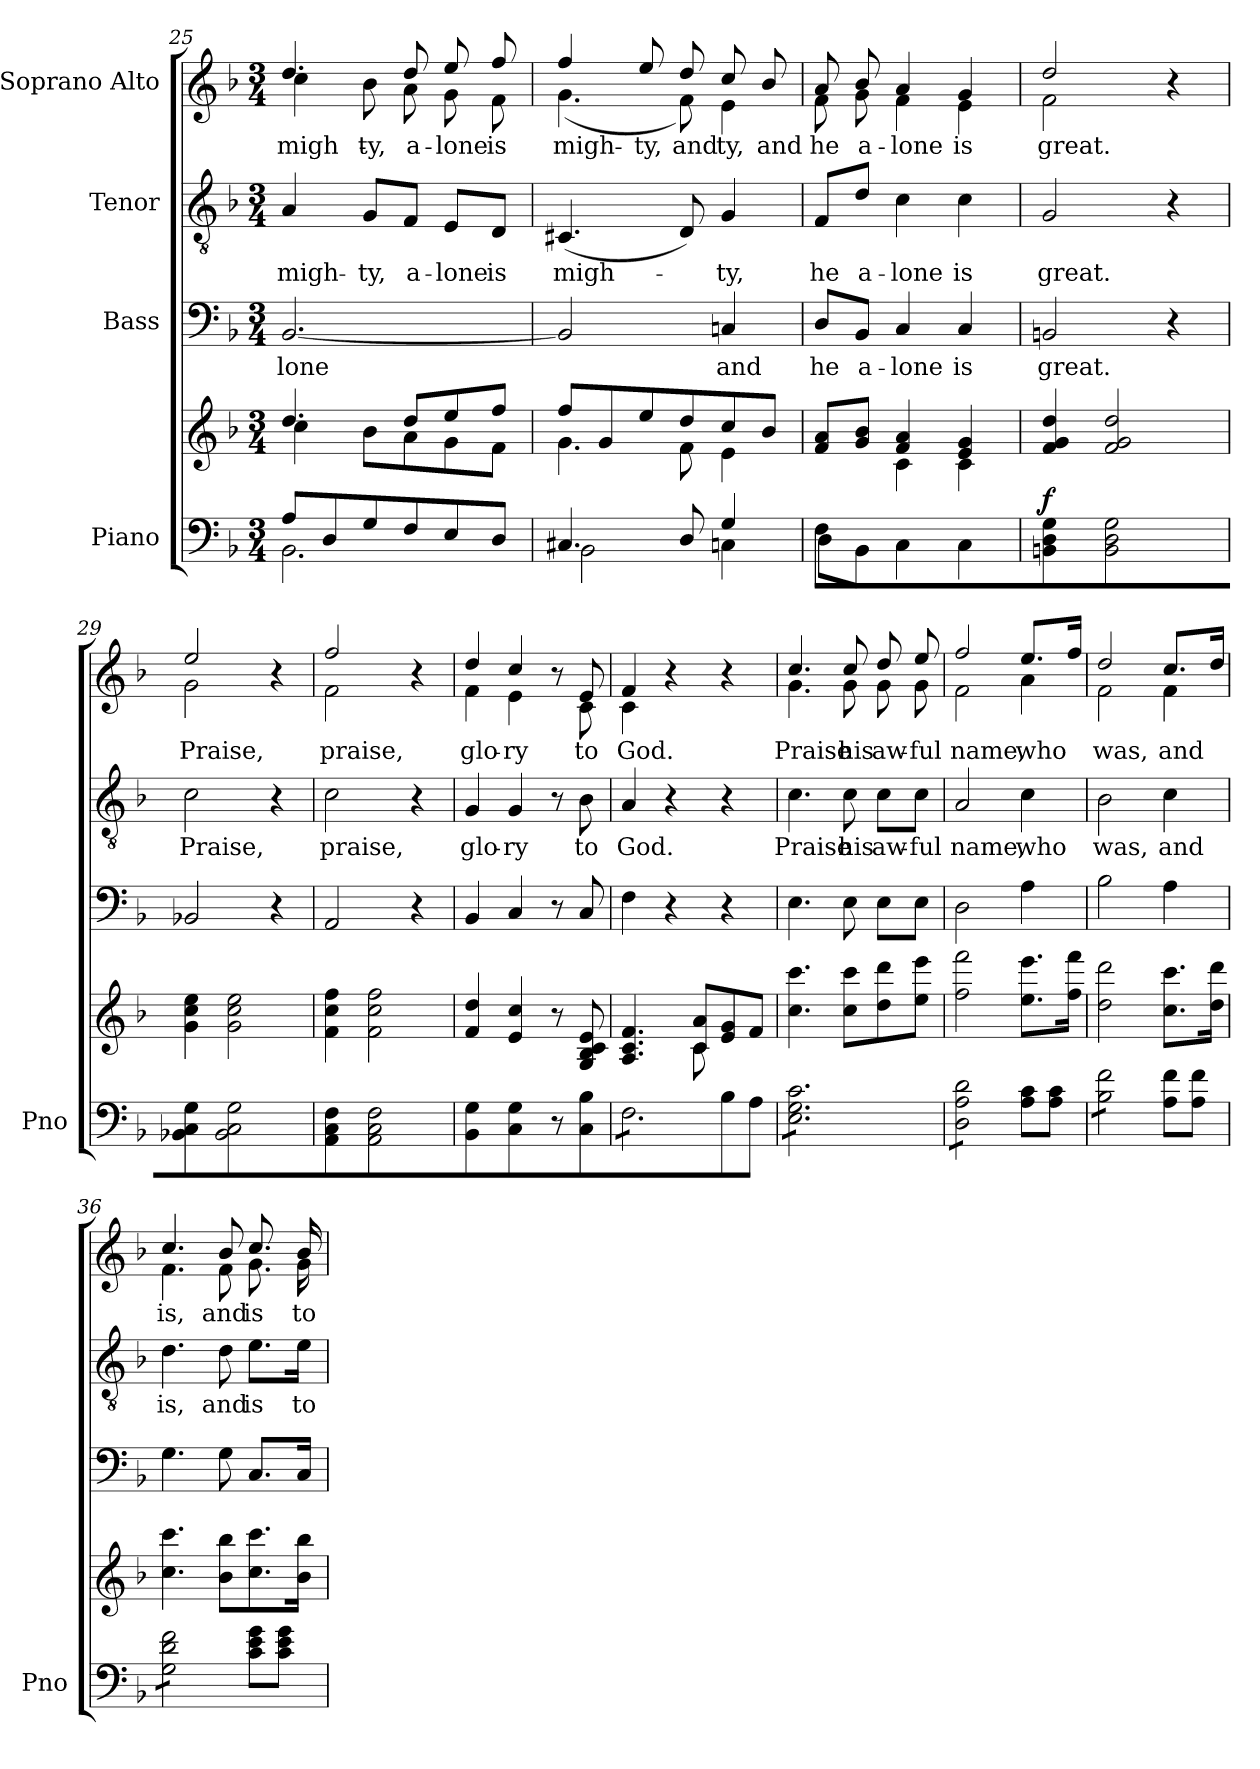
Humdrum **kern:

**kern	**kern	**dynam	**kern	**text	**kern	**text	**kern	**text
*part4	*part4	*part4	*part3	*part3	*part2	*part2	*part1	*part1
*staff5	*staff4	*staff4/5	*staff3	*staff3	*staff2	*staff2	*staff1	*staff1
*I"Piano	*	*	*I"Bass	*	*I"Tenor	*	*I"Soprano Alto	*
*I'Pno	*	*	*	*	*	*	*	*
!!LO:LB:g=z
*clefF4	*clefG2	*	*clefF4	*	*clefGv2	*	*clefG2	*
*k[b-]	*k[b-]	*	*k[b-]	*	*k[b-]	*	*k[b-]	*
*M3/4	*M3/4	*	*M3/4	*	*M3/4	*	*M3/4	*
=25	=25	=25	=25	=25	=25	=25	=25	=25
*^	*^	*	*	*	*	*	*	*
!	!	!	!	!	!	!LO:LY:b	!	!LO:LY:b	!	!LO:LY:b
*	*	*	*	*	*	*	*	*	*^	*
!	!	!	!	!	!	!	!	!	!	!	!LO:LY:b
8A/L	2.BB-\	4.dd/	4cc\	.	[2.BB-/	-lone	4A/	migh-	4.dd/	4cc\	migh-
8D/	.	.	.	.	.	.	.	.	.	.	.
!	!	!	!	!	!	!	!	!LO:LY:b	!	!	!LO:LY:b
8G/	.	.	8b-\L	.	.	.	8G/L	-ty,	.	8b-\	-ty,
!	!	!	!	!	!	!	!	!LO:LY:b	!	!	!LO:LY:b
!	!	!	!	!	!	!	!	!	!	!	!LO:LY:b
8F/	.	8dd/L	8a\	.	.	.	8F/J	a-	8dd/	8a\	a-
!	!	!	!	!	!	!	!	!LO:LY:b	!	!	!LO:LY:b
!	!	!	!	!	!	!	!	!	!	!	!LO:LY:b
8E/	.	8ee/	8g\	.	.	.	8E/L	-lone	8ee/	8g\	-lone
!	!	!	!	!	!	!	!	!LO:LY:b	!	!	!LO:LY:b
!	!	!	!	!	!	!	!	!	!	!	!LO:LY:b
8D/J	.	8ff/J	8f\J	.	.	.	8D/J	is	8ff/	8f\	is
=26	=26	=26	=26	=26	=26	=26	=26	=26	=26	=26	=26
!	!	!	!	!	!	!	!	!LO:LY:b	!	!	!LO:LY:b
!	!	!	!	!	!	!	!	!	!	!	!LO:LY:b
4.C#X/	2BB-\	8ff/L	4.g\	.	2BB-/]	.	(>4.C#X/	migh-	4ff/	(4.g\	migh-
.	.	8g/	.	.	.	.	.	.	.	.	.
!	!	!	!	!	!	!	!	!	!	!	!LO:LY:b
.	.	8ee/	.	.	.	.	.	.	8ee/	.	-ty,
!	!	!	!	!	!	!	!	!	!	!	!LO:LY:b
8D/	.	8dd/	8f\	.	.	.	8D/)	.	8dd/	8f\)	and
!	!	!	!	!	!	!LO:LY:b	!	!LO:LY:b	!	!	!LO:LY:b
!	!	!	!	!	!	!	!	!	!	!	!LO:LY:b
4G/	4Cn\	8cc/	4e\	.	4Cn/	and	4G/	-ty,	8cc/	4e\	-ty,
!	!	!	!	!	!	!	!	!	!	!	!LO:LY:b
.	.	8b-/J	.	.	.	.	.	.	8b-/	.	and
=27	=27	=27	=27	=27	=27	=27	=27	=27	=27	=27	=27
*	*	*	*^	*	*	*	*	*	*	*	*
!	!	!	!	!	!	!	!LO:LY:b	!	!LO:LY:b	!	!	!LO:LY:b
8F/L	8D\L	8f/ 8a/L	4ryy	8ryy	.	8D/L	he	8F/L	he	8a/	8f\	he
!	!	!	!	!	!	!	!LO:LY:b	!	!LO:LY:b	!	!	!LO:LY:b
8ryy	8BB-\J	8g/ 8b-/J	.	8d\J	.	8BB-/J	a-	8d/J	a-	8b-/	8g\	a-
!	!	!	!	!	!	!	!LO:LY:b	!	!LO:LY:b	!	!	!LO:LY:b
2ryy	4C\	4f/ 4a/	4c\	2ryy	.	4C/	-lone	4c\	-lone	4a/	4f\	-lone
!	!	!	!	!	!	!	!LO:LY:b	!	!LO:LY:b	!	!	!LO:LY:b
.	4C\	4e/ 4g/	4c\	.	.	4C/	is	4c\	is	4g/	4e\	is
*	*	*	*v	*v	*	*	*	*	*	*	*	*
=28	=28	=28	=28	=28	=28	=28	=28	=28	=28	=28	=28
!	!	!	!	!LO:DY:a=2	!	!LO:LY:b	!	!LO:LY:b	!	!	!LO:LY:b
*v	*v	*	*	*	*	*	*	*	*	*	*
*	*v	*v	*	*	*	*	*	*	*	*
4BBn\ 4D\ 4G\	4f/ 4g/ 4dd/	f	2BBn/	great.	2G/	great.	2dd/	2f\	great.
2BB\ 2D\ 2G\	2f/ 2g/ 2dd/	.	.	.	.	.	.	.	.
.	.	.	4r	.	4r	.	4r	4ryy	.
!!LO:LB:g=z	!!
=29	=29	=29	=29	=29	=29	=29	=29	=29	=29
!	!	!	!	!	!	!LO:LY:b	!	!	!LO:LY:b
4BB-X\ 4C\ 4G\	4g\ 4cc\ 4ee\	.	2BB-X/	.	2c\	Praise,	2ee/	2g\	Praise,
2BB-\ 2C\ 2G\	2g\ 2cc\ 2ee\	.	.	.	.	.	.	.	.
.	.	.	4r	.	4r	.	4r	4ryy	.
=30	=30	=30	=30	=30	=30	=30	=30	=30	=30
!	!	!	!	!	!	!LO:LY:b	!	!	!LO:LY:b
4AA/ 4C/ 4F/	4f\ 4cc\ 4ff\	.	2AA/	.	2c\	praise,	2ff/	2f\	praise,
2AA/ 2C/ 2F/	2f\ 2cc\ 2ff\	.	.	.	.	.	.	.	.
.	.	.	4r	.	4r	.	4r	4ryy	.
=31	=31	=31	=31	=31	=31	=31	=31	=31	=31
!	!	!	!	!	!	!LO:LY:b	!	!	!LO:LY:b
4BB-\ 4G\	4f/ 4dd/	.	4BB-/	.	4G/	glo-	4dd/	4f\	glo-
!	!	!	!	!	!	!LO:LY:b	!	!	!LO:LY:b
4C\ 4G\	4e/ 4cc/	.	4C/	.	4G/	-ry	4cc/	4e\	-ry
8r	8r	.	8r	.	8r	.	8r	8ryy	.
!	!	!	!	!	!	!LO:LY:b	!	!	!LO:LY:b
8C\ 8B-\	8G/ 8B-/ 8c/ 8e/	.	8C/	.	8B-\	to	8e/	8c\	to
=32	=32	=32	=32	=32	=32	=32	=32	=32	=32
*^	*^	*	*	*	*	*	*	*	*
!	!	!	!	!	!	!	!	!LO:LY:b	!	!	!LO:LY:b
*tremolo	*	*	*	*	*	*	*	*	*	*	*
4.ryy	8F\L	4.A/ 4.c/ 4.f/	4.ryy	.	4F\	.	4A/	God.	4f/	4c\	God.
.	8F\	.	.	.	.	.	.	.	.	.	.
.	8F\	.	.	.	4r	.	4r	.	4r	4ryy	.
8ryy	8F\	8c/ 8a/L	8c\L	.	.	.	.	.	.	.	.
8B-/	8F\	8e/ 8g/	4ryy	.	4r	.	4r	.	4r	4ryy	.
8A/J	8F\J	8f/J	.	.	.	.	.	.	.	.	.
*v	*v	*	*	*	*	*	*	*	*	*	*
*	*v	*v	*	*	*	*	*	*	*	*
=33	=33	=33	=33	=33	=33	=33	=33	=33	=33
!	!	!	!	!	!	!LO:LY:b	!	!	!LO:LY:b
8E\ 8G\ 8c\L	4.cc\ 4.ccc\	.	4.E\	.	4.c\	Praise	4.cc/	4.g\	Praise
8E\ 8G\ 8c\	.	.	.	.	.	.	.	.	.
8E\ 8G\ 8c\	.	.	.	.	.	.	.	.	.
!	!	!	!	!	!	!LO:LY:b	!	!	!LO:LY:b
8E\ 8G\ 8c\	8cc\ 8ccc\L	.	8E\	.	8c\	his	8cc/	8g\	his
!	!	!	!	!	!	!LO:LY:b	!	!	!LO:LY:b
8E\ 8G\ 8c\	8dd\ 8ddd\	.	8E\L	.	8c\L	aw-	8dd/	8g\	aw-
!	!	!	!	!	!	!LO:LY:b	!	!	!LO:LY:b
8E\ 8G\ 8c\J	8ee\ 8eee\J	.	8E\J	.	8c\J	-ful	8ee/	8g\	-ful
!!LO:PB:g=z	!!
=34	=34	=34	=34	=34	=34	=34	=34	=34	=34
!	!	!	!	!	!	!LO:LY:b	!	!	!LO:LY:b
8D\ 8A\ 8d\L	2ff\ 2fff\	.	2D\	.	2A/	name,	2ff/	2f\	name,
8D\ 8A\ 8d\	.	.	.	.	.	.	.	.	.
8D\ 8A\ 8d\	.	.	.	.	.	.	.	.	.
8D\ 8A\ 8d\J	.	.	.	.	.	.	.	.	.
*Xtremolo	*	*	*	*	*	*	*	*	*
!	!	!	!	!	!	!LO:LY:b	!	!	!LO:LY:b
8A\ 8c\L	8.ee\ 8.eee\L	.	4A\	.	4c\	who	8.ee/L	4a\	who
8A\ 8c\J	.	.	.	.	.	.	.	.	.
.	16ff\ 16fff\Jk	.	.	.	.	.	16ff/Jk	.	.
=35	=35	=35	=35	=35	=35	=35	=35	=35	=35
!	!	!	!	!	!	!LO:LY:b	!	!	!LO:LY:b
*tremolo	*	*	*	*	*	*	*	*	*
8B-\ 8f\L	2dd\ 2ddd\	.	2B-\	.	2B-\	was,	2dd/	2f\	was,
8B-\ 8f\	.	.	.	.	.	.	.	.	.
8B-\ 8f\	.	.	.	.	.	.	.	.	.
8B-\ 8f\J	.	.	.	.	.	.	.	.	.
*Xtremolo	*	*	*	*	*	*	*	*	*
!	!	!	!	!	!	!LO:LY:b	!	!	!LO:LY:b
8A\ 8f\L	8.cc\ 8.ccc\L	.	4A\	.	4c\	and	8.cc/L	4f\	and
8A\ 8f\J	.	.	.	.	.	.	.	.	.
.	16dd\ 16ddd\Jk	.	.	.	.	.	16dd/Jk	.	.
=36	=36	=36	=36	=36	=36	=36	=36	=36	=36
!	!	!	!	!	!	!LO:LY:b	!	!	!LO:LY:b
*tremolo	*	*	*	*	*	*	*	*	*
8G\ 8d\ 8f\L	4.cc\ 4.ccc\	.	4.G\	.	4.d\	is,	4.cc/	4.f\	is,
8G\ 8d\ 8f\	.	.	.	.	.	.	.	.	.
8G\ 8d\ 8f\	.	.	.	.	.	.	.	.	.
!	!	!	!	!	!	!LO:LY:b	!	!	!LO:LY:b
8G\ 8d\ 8f\J	8b-\ 8bb-\L	.	8G\	.	8d\	and	8b-/	8f\	and
*Xtremolo	*	*	*	*	*	*	*	*	*
!	!	!	!	!	!	!LO:LY:b	!	!	!LO:LY:b
8c\ 8e\ 8g\L	8.cc\ 8.ccc\	.	8.C/L	.	8.e\L	is	8.cc/	8.g\	is
8c\ 8e\ 8g\J	.	.	.	.	.	.	.	.	.
!	!	!	!	!	!	!LO:LY:b	!	!	!LO:LY:b
.	16b-\ 16bb-\Jk	.	16C/Jk	.	16e\Jk	to	16b-/	16g\	to
*	*	*	*	*	*	*	*v	*v	*
=	=	=	=	=	=	=	=	=
*-	*-	*-	*-	*-	*-	*-	*-	*-
